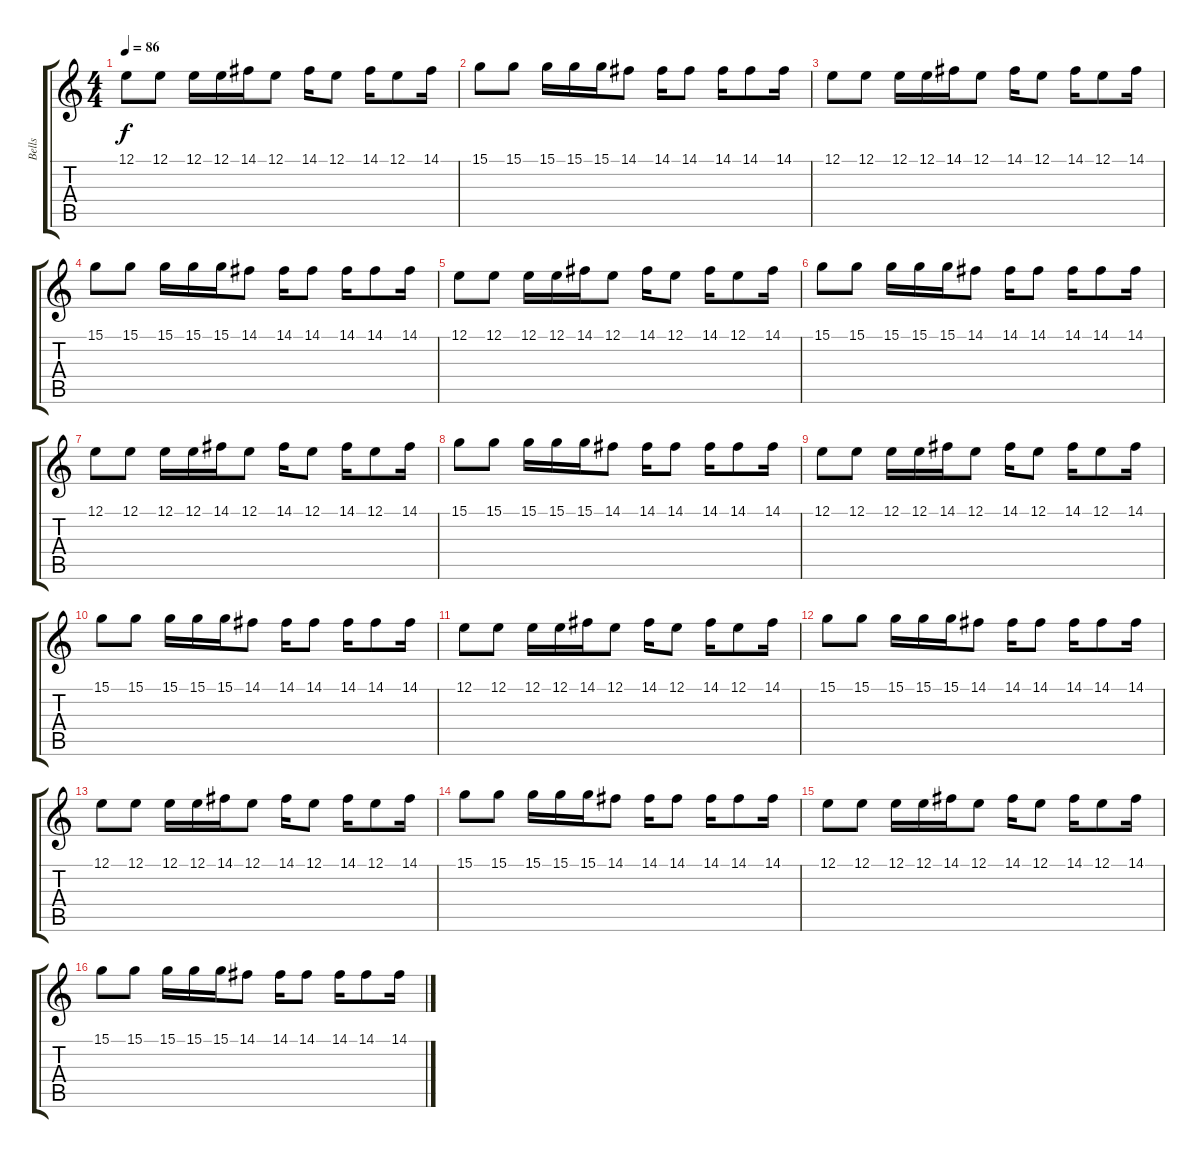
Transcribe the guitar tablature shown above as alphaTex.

\track ("Bells" "Bells") {instrument tinklebell}
\staff {score tabs}
\tuning (E4 B3 G3 D3 A2 E2) {hide}
\ts (4 4)
\tempo 86
\clef g2
\ks c
12.1.8{dy f} 12.1.8 12.1.16 12.1.16 14.1.16 12.1.8 14.1.16 12.1.8 14.1.16 12.1.8 14.1.16 |
15.1.8 15.1.8 15.1.16 15.1.16 15.1.16 14.1.8 14.1.16 14.1.8 14.1.16 14.1.8 14.1.16 |
12.1.8 12.1.8 12.1.16 12.1.16 14.1.16 12.1.8 14.1.16 12.1.8 14.1.16 12.1.8 14.1.16 |
15.1.8 15.1.8 15.1.16 15.1.16 15.1.16 14.1.8 14.1.16 14.1.8 14.1.16 14.1.8 14.1.16 |
12.1.8 12.1.8 12.1.16 12.1.16 14.1.16 12.1.8 14.1.16 12.1.8 14.1.16 12.1.8 14.1.16 |
15.1.8 15.1.8 15.1.16 15.1.16 15.1.16 14.1.8 14.1.16 14.1.8 14.1.16 14.1.8 14.1.16 |
12.1.8 12.1.8 12.1.16 12.1.16 14.1.16 12.1.8 14.1.16 12.1.8 14.1.16 12.1.8 14.1.16 |
15.1.8 15.1.8 15.1.16 15.1.16 15.1.16 14.1.8 14.1.16 14.1.8 14.1.16 14.1.8 14.1.16 |
12.1.8 12.1.8 12.1.16 12.1.16 14.1.16 12.1.8 14.1.16 12.1.8 14.1.16 12.1.8 14.1.16 |
15.1.8 15.1.8 15.1.16 15.1.16 15.1.16 14.1.8 14.1.16 14.1.8 14.1.16 14.1.8 14.1.16 |
12.1.8 12.1.8 12.1.16 12.1.16 14.1.16 12.1.8 14.1.16 12.1.8 14.1.16 12.1.8 14.1.16 |
15.1.8 15.1.8 15.1.16 15.1.16 15.1.16 14.1.8 14.1.16 14.1.8 14.1.16 14.1.8 14.1.16 |
12.1.8 12.1.8 12.1.16 12.1.16 14.1.16 12.1.8 14.1.16 12.1.8 14.1.16 12.1.8 14.1.16 |
15.1.8 15.1.8 15.1.16 15.1.16 15.1.16 14.1.8 14.1.16 14.1.8 14.1.16 14.1.8 14.1.16 |
12.1.8 12.1.8 12.1.16 12.1.16 14.1.16 12.1.8 14.1.16 12.1.8 14.1.16 12.1.8 14.1.16 |
15.1.8 15.1.8 15.1.16 15.1.16 15.1.16 14.1.8 14.1.16 14.1.8 14.1.16 14.1.8 14.1.16
